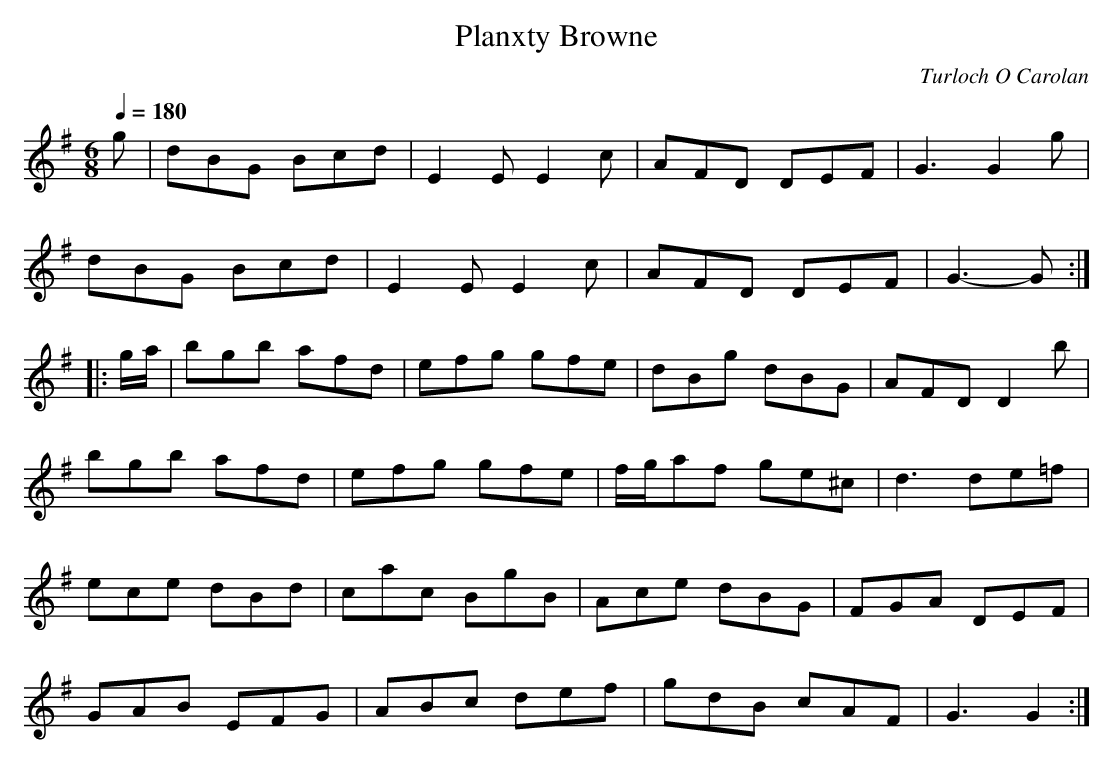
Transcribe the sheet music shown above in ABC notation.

X:1
T:Planxty Browne
C:Turloch O Carolan
L:1/8
M:6/8
Q:1/4=180
K:G
g|dBG Bcd|E2E E2c|AFD DEF|G3G2g|
dBG Bcd|E2E E2c|AFD DEF|G3-G:|
|:g/2a/2|bgb afd|efg gfe|dBg dBG|AFD D2b|
bgb afd|efg gfe|f/2g/2af ge^c|d3de=f|
ece dBd|cac BgB|Ace dBG|FGA DEF|
GAB EFG|ABc def|gdB cAF|G3G2:|
